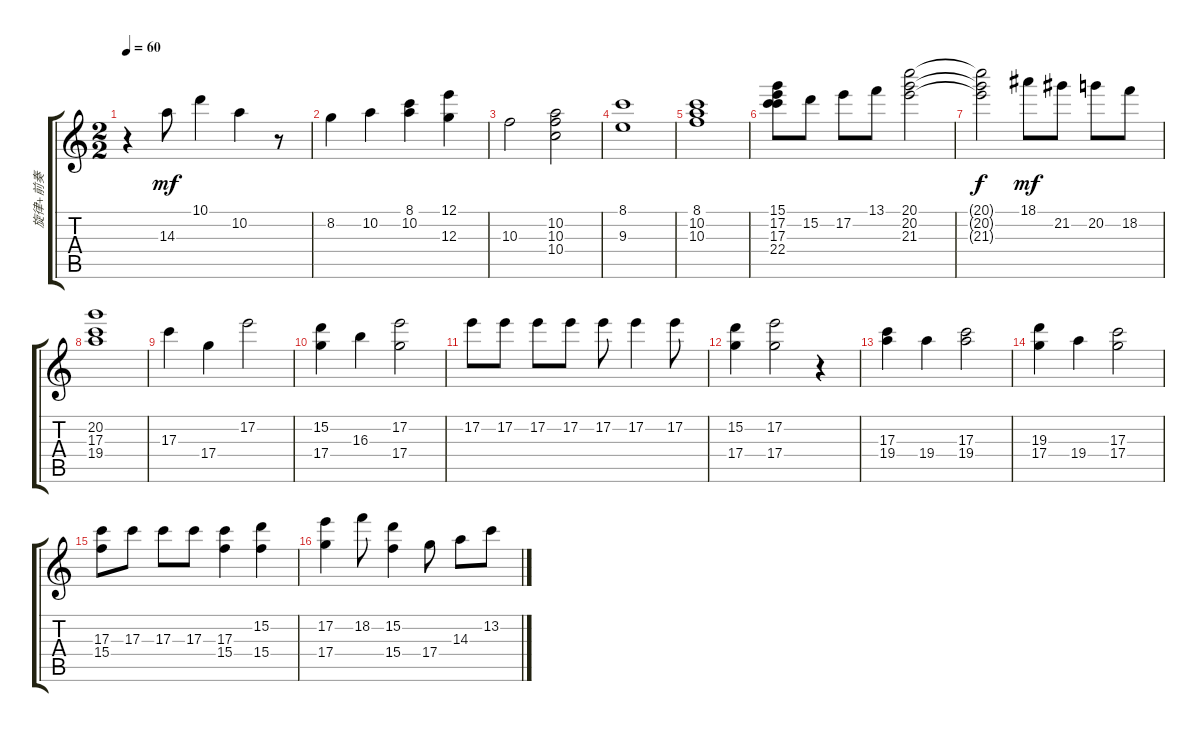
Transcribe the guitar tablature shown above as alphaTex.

\track ("旋律+前奏" "旋律+前奏") {instrument acousticguitarnylon}
\staff {score tabs}
\tuning (E4 B3 G3 D3 A2 E2) {hide}
\ts (2 2)
\tempo 60
\clef g2
\ks c
r.4{dy mf} 14.3.8 10.1.4 10.2.4 r.8 |
8.2.4 10.2.4 (8.1 10.2).4 (12.1 12.3).4 |
10.3.2 (10.2 10.3 10.4).2 |
(8.1 9.3).1 |
(8.1 10.2 10.3).1 |
(15.1 17.2 17.3 22.4).8 15.2.8 17.2.8 13.1.8 (20.1 20.2 21.3).2 |
(20.1{t} 20.2{t} 21.3{t}).2{dy f} 18.1.8{dy mf} 21.2.8 20.2.8 18.2.8 |
(20.2 17.3 19.4).1 |
17.3.4 17.4.4 17.2.2 |
(15.2 17.4).4 16.3.4 (17.2 17.4).2 |
17.2.8 17.2.8 17.2.8 17.2.8 17.2.8 17.2.4 17.2.8 |
(15.2 17.4).4 (17.2 17.4).2 r.4 |
(17.3 19.4).4 19.4.4 (17.3 19.4).2 |
(19.3 17.4).4 19.4.4 (17.3 17.4).2 |
(17.3 15.4).8 17.3.8 17.3.8 17.3.8 (17.3 15.4).4 (15.2 15.4).4 |
(17.2 17.4).4 18.2.8 (15.2 15.4).4 17.4.8 14.3.8 13.2.8
